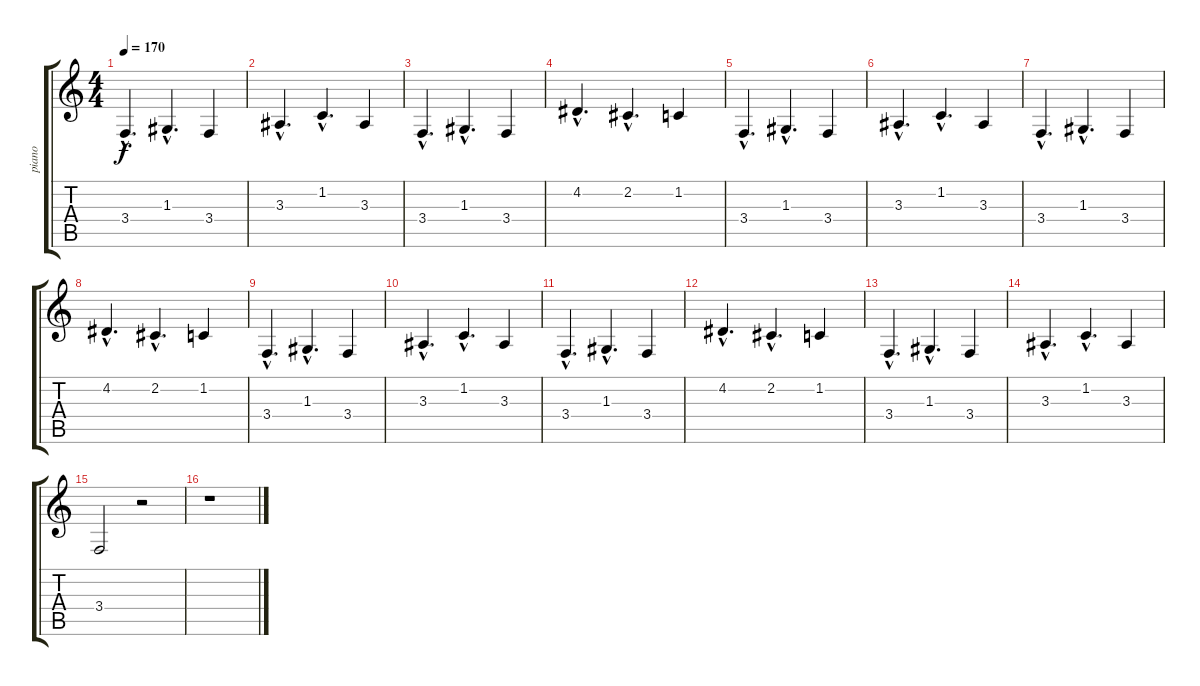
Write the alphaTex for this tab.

\track ("piano" "piano") {instrument acousticgrandpiano}
\staff {score tabs}
\tuning (E4 B3 G3 D3 A2 E2) {hide}
\ts (4 4)
\tempo 170
\clef g2
\ks c
3.4{hac}.4{d dy f} 1.3{hac}.4{d} 3.4.4 |
3.3{hac}.4{d} 1.2{hac}.4{d} 3.3.4 |
3.4{hac}.4{d} 1.3{hac}.4{d} 3.4.4 |
4.2{hac}.4{d} 2.2{hac}.4{d} 1.2.4 |
3.4{hac}.4{d} 1.3{hac}.4{d} 3.4.4 |
3.3{hac}.4{d} 1.2{hac}.4{d} 3.3.4 |
3.4{hac}.4{d} 1.3{hac}.4{d} 3.4.4 |
4.2{hac}.4{d} 2.2{hac}.4{d} 1.2.4 |
3.4{hac}.4{d} 1.3{hac}.4{d} 3.4.4 |
3.3{hac}.4{d} 1.2{hac}.4{d} 3.3.4 |
3.4{hac}.4{d} 1.3{hac}.4{d} 3.4.4 |
4.2{hac}.4{d} 2.2{hac}.4{d} 1.2.4 |
3.4{hac}.4{d} 1.3{hac}.4{d} 3.4.4 |
3.3{hac}.4{d} 1.2{hac}.4{d} 3.3.4 |
3.4.2 r.2 |
r.1
